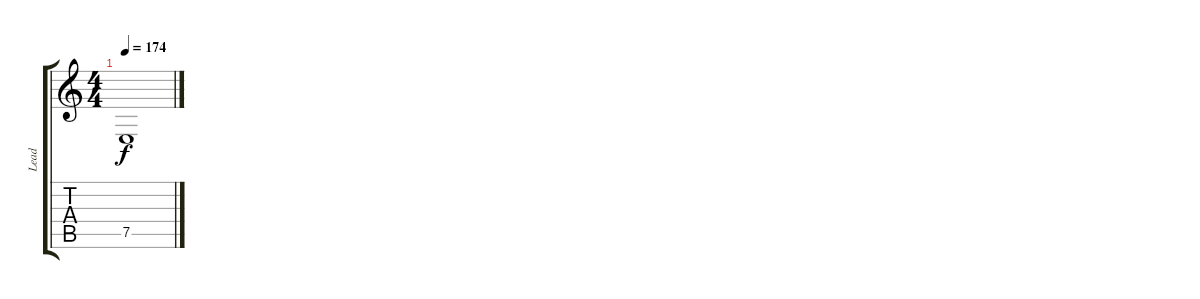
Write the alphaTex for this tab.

\track ("Lead" "Lead") {instrument lead1square}
\staff {score tabs}
\tuning (E4 B3 G3 D3 A2 E2) {hide}
\ts (4 4)
\tempo 174
\clef g2
\ks c
7.5{t}.1{dy f}
